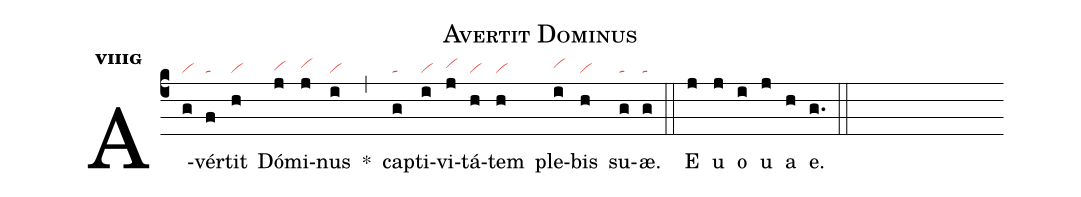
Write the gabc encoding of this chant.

name:Avertit Dominus;
office-part:an;
mode:8g;
nabc-lines:1;
%%
initial-style: 1;
name:Avertit Dominus;
mode: 8;
office-part: Antiphona;
annotation: Ant.;
annotation: 8 g;
nabc-lines:1;
%%
(c4) A(g|vi)vér(f|ta)tit(h|vi) Dó(j|vihg)mi(j|vihh)nus(i|vi) <sp>*</sp>(,) cap(g|ta)ti(i|vi)vi(j|vihh)tá(h|vi)tem(h|vi) ple(i|vihh)bis(h|vi) su(g|ta)æ.(g|ta) (::)
<eu>E(j) u(j) o(i) u(j) a(h) e.</eu>(g.) (::)
